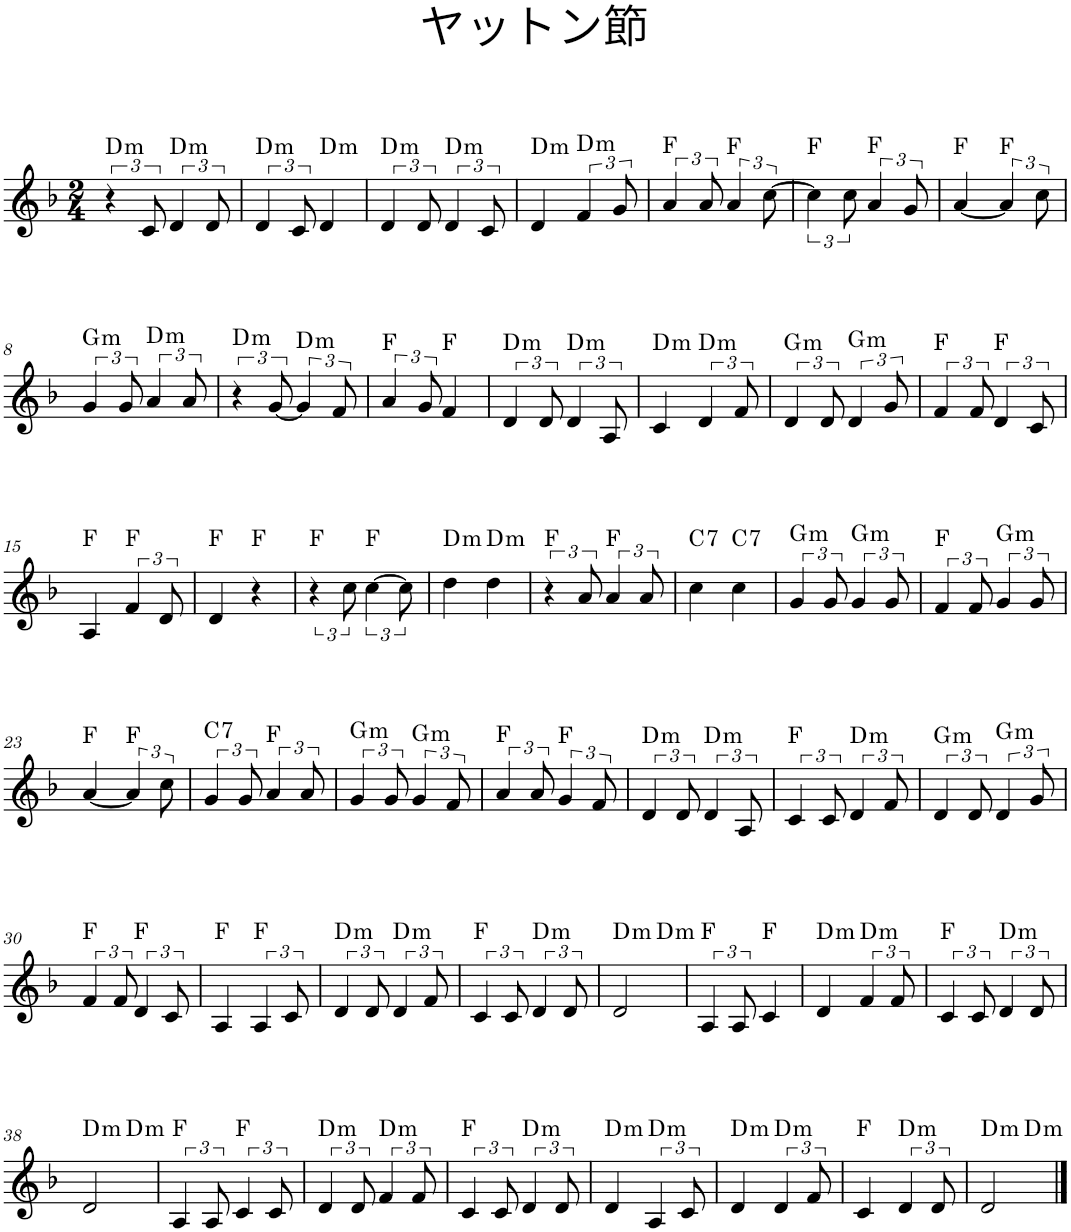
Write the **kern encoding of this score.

**kern	**harte
*part1	*part1
*staff1	*
*I"Piano	*
*I'Pno.	*
*clefG2	*
*k[b-]	*
*M2/4	*
=1	=1
!	!LO:H:kt=m
6r	D:min
12c/	.
!	!LO:H:kt=m
6d/	D:min
12d/	.
=2	=2
!	!LO:H:kt=m
6d/	D:min
12c/	.
!	!LO:H:kt=m
4d/	D:min
=3	=3
!	!LO:H:kt=m
6d/	D:min
12d/	.
!	!LO:H:kt=m
6d/	D:min
12c/	.
=4	=4
!	!LO:H:kt=m
4d/	D:min
!	!LO:H:kt=m
6f/	D:min
12g/	.
=5	=5
6a/	F:maj
12a/	.
6a/	F:maj
[12cc\	.
=6	=6
6cc\]	F:maj
12cc\	.
6a/	F:maj
12g/	.
=7	=7
[4a/	F:maj
6a/]	F:maj
12cc\	.
!!LO:LB:g=z
=8	=8
!	!LO:H:kt=m
6g/	G:min
12g/	.
!	!LO:H:kt=m
6a/	D:min
12a/	.
=9	=9
!	!LO:H:kt=m
6r	D:min
[12g/	.
!	!LO:H:kt=m
6g/]	D:min
12f/	.
=10	=10
6a/	F:maj
12g/	.
4f/	F:maj
=11	=11
!	!LO:H:kt=m
6d/	D:min
12d/	.
!	!LO:H:kt=m
6d/	D:min
12A/	.
=12	=12
!	!LO:H:kt=m
4c/	D:min
!	!LO:H:kt=m
6d/	D:min
12f/	.
=13	=13
!	!LO:H:kt=m
6d/	G:min
12d/	.
!	!LO:H:kt=m
6d/	G:min
12g/	.
=14	=14
6f/	F:maj
12f/	.
6d/	F:maj
12c/	.
!!LO:LB:g=z
=15	=15
4A/	F:maj
6f/	F:maj
12d/	.
=16	=16
4d/	F:maj
4r	F:maj
=17	=17
6r	F:maj
12cc\	.
[4cc\	F:maj
=18	=18
!	!LO:H:kt=m
4dd\	D:min
!	!LO:H:kt=m
4dd\	D:min
=19	=19
6r	F:maj
12a/	.
6a/	F:maj
12a/	.
=20	=20
!	!LO:H:kt=7
4cc\	C:7
!	!LO:H:kt=7
4cc\	C:7
=21	=21
!	!LO:H:kt=m
6g/	G:min
12g/	.
!	!LO:H:kt=m
6g/	G:min
12g/	.
=22	=22
6f/	F:maj
12f/	.
!	!LO:H:kt=m
6g/	G:min
12g/	.
!!LO:LB:g=z
=23	=23
[4a/	F:maj
6a/]	F:maj
12cc\	.
=24	=24
!	!LO:H:kt=7
6g/	C:7
12g/	.
6a/	F:maj
12a/	.
=25	=25
!	!LO:H:kt=m
6g/	G:min
12g/	.
!	!LO:H:kt=m
6g/	G:min
12f/	.
=26	=26
6a/	F:maj
12a/	.
6g/	F:maj
12f/	.
=27	=27
!	!LO:H:kt=m
6d/	D:min
12d/	.
!	!LO:H:kt=m
6d/	D:min
12A/	.
=28	=28
6c/	F:maj
12c/	.
!	!LO:H:kt=m
6d/	D:min
12f/	.
=29	=29
!	!LO:H:kt=m
6d/	G:min
12d/	.
!	!LO:H:kt=m
6d/	G:min
12g/	.
!!LO:LB:g=z
=30	=30
6f/	F:maj
12f/	.
6d/	F:maj
12c/	.
=31	=31
4A/	F:maj
6A/	F:maj
12c/	.
=32	=32
!	!LO:H:kt=m
6d/	D:min
12d/	.
!	!LO:H:kt=m
6d/	D:min
12f/	.
=33	=33
6c/	F:maj
12c/	.
!	!LO:H:kt=m
6d/	D:min
12d/	.
=34	=34
!	!LO:H:kt=m
*^	*
2d/	4ryy	D:min
!	!	!LO:H:kt=m
.	4ryy	D:min
*v	*v	*
=35	=35
6A/	F:maj
12A/	.
4c/	F:maj
=36	=36
!	!LO:H:kt=m
4d/	D:min
!	!LO:H:kt=m
6f/	D:min
12f/	.
=37	=37
6c/	F:maj
12c/	.
!	!LO:H:kt=m
6d/	D:min
12d/	.
!!LO:LB:g=z
=38	=38
!	!LO:H:kt=m
*^	*
2d/	4ryy	D:min
!	!	!LO:H:kt=m
.	4ryy	D:min
*v	*v	*
=39	=39
6A/	F:maj
12A/	.
6c/	F:maj
12c/	.
=40	=40
!	!LO:H:kt=m
6d/	D:min
12d/	.
!	!LO:H:kt=m
6f/	D:min
12f/	.
=41	=41
6c/	F:maj
12c/	.
!	!LO:H:kt=m
6d/	D:min
12d/	.
=42	=42
!	!LO:H:kt=m
4d/	D:min
!	!LO:H:kt=m
6A/	D:min
12c/	.
=43	=43
!	!LO:H:kt=m
4d/	D:min
!	!LO:H:kt=m
6d/	D:min
12f/	.
=44	=44
4c/	F:maj
!	!LO:H:kt=m
6d/	D:min
12d/	.
=45	=45
!	!LO:H:kt=m
*^	*
2d/	4ryy	D:min
!	!	!LO:H:kt=m
.	4ryy	D:min
*v	*v	*
==	==
*-	*-
